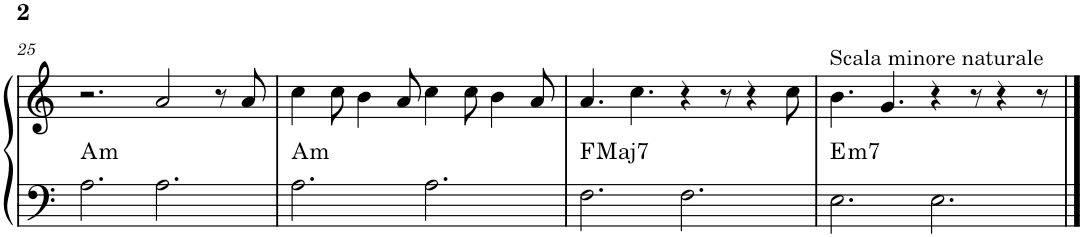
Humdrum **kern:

**kern	**kern	**harte
*part1	*part1	*part1
*staff2	*staff1	*
*I"Piano	*	*
*I'Pno.	*	*
!!LO:PB:g=z
*clefF4	*clefG2	*
*k[]	*	*
*M12/8	*M12/8	*
=25	=25	=25
!	!	!LO:H:kt=m
2.A\	2.r	A:min
2.A\	2a/	.
.	8r	.
.	8a/	.
=26	=26	=26
!	!	!LO:H:kt=m
2.A\	4cc\	A:min
.	8cc\	.
.	4b\	.
.	8a/	.
2.A\	4cc\	.
.	8cc\	.
.	4b\	.
.	8a/	.
=27	=27	=27
!	!	!LO:H:kt=Maj7
2.F\	4.a/	F:maj7
.	4.cc\	.
2.F\	4r	.
.	8r	.
.	4r	.
.	8cc\	.
=28	=28	=28
!	!LO:TX:a:t=Scala minore naturale	!LO:H:kt=m7
2.E\	4.b\	E:min7
.	4.g/	.
2.E\	4r	.
.	8r	.
.	4r	.
.	8r	.
==	==	==
*-	*-	*-
